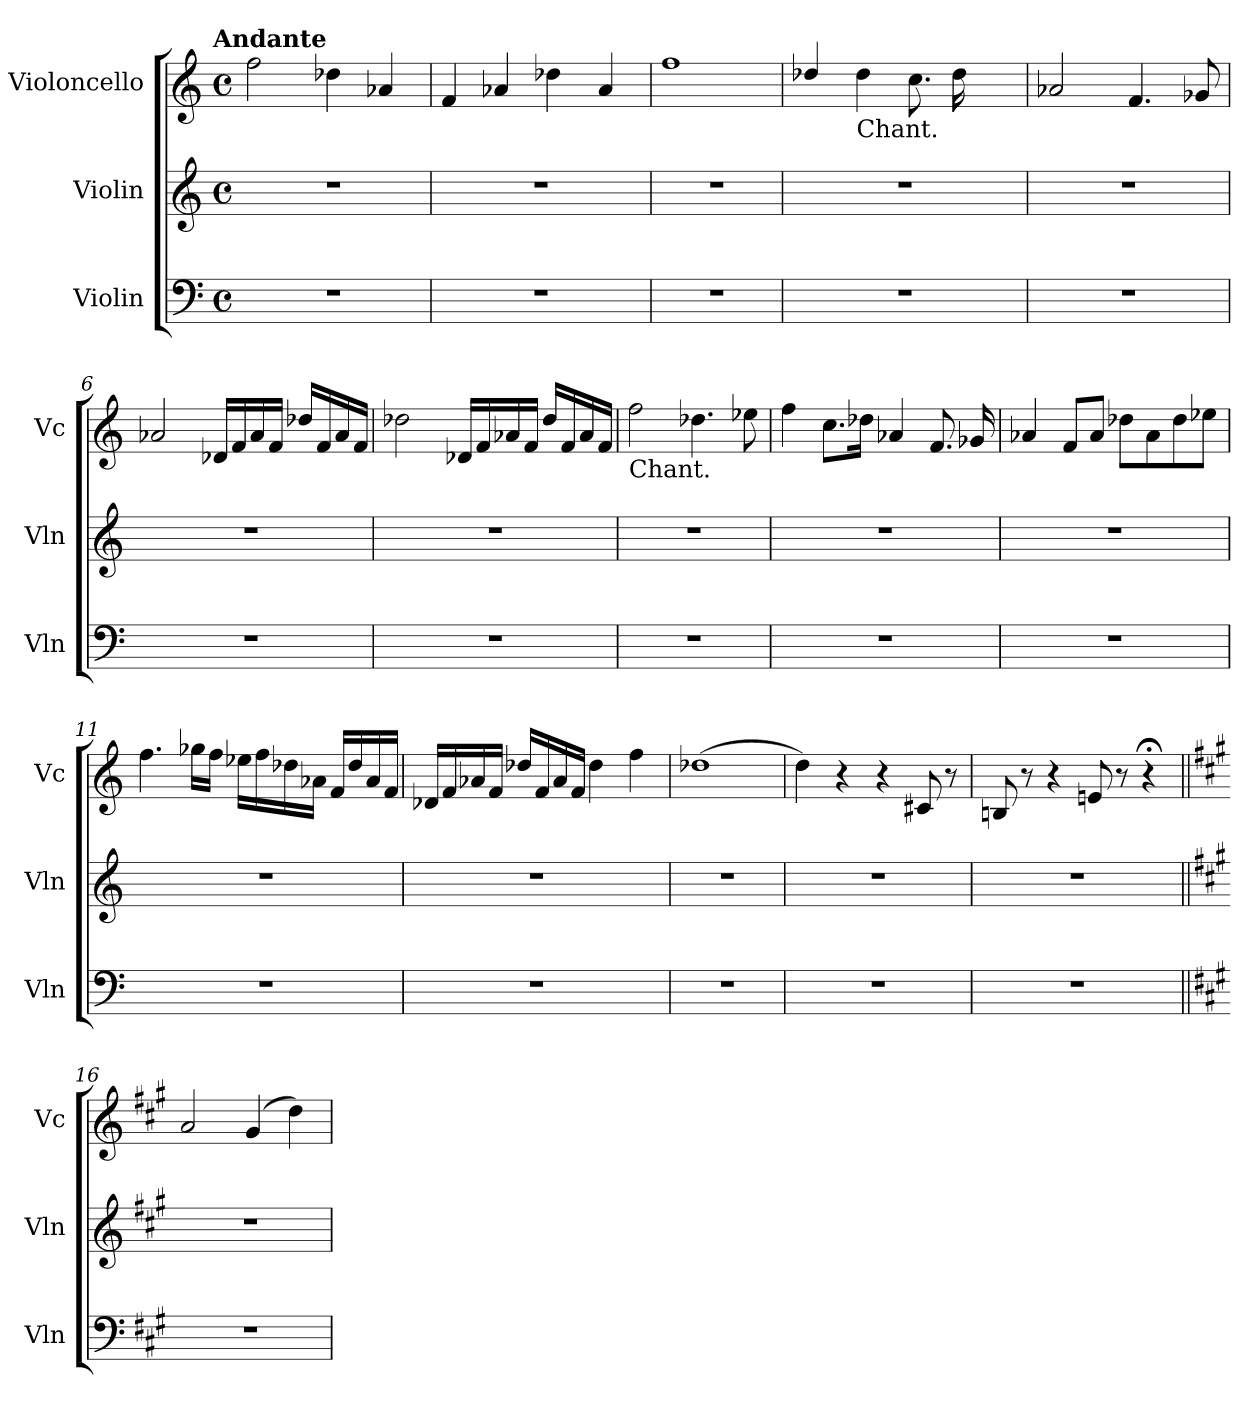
**kern	**kern	**kern
*part3	*part2	*part1
*staff3	*staff2	*staff1
*I"Violin	*I"Violin	*I"Violoncello
*I'Vln	*I'Vln	*I'Vc
*clefF4	*clefG2	*clefG2
*k[]	*k[]	*k[]
!!LO:TX:omd:t=Andante
*M4/4	*M4/4	*M4/4
*met(c)	*met(c)	*met(c)
*MM92	*MM92	*MM92
=1	=1	=1
1r	1r	2ff\
.	.	4dd-X\
.	.	4a-X/
=2	=2	=2
1r	1r	4f/
.	.	4a-X/
.	.	4dd-X\
.	.	4a-/
=3	=3	=3
1r	1r	1ff
=4	=4	=4
1r	1r	4dd-X/
!	!	!LO:TX:b:t=Chant.
.	.	4dd-\
.	.	8.cc\
.	.	16dd-\
.	.	4ryy
=5	=5	=5
1r	1r	2a-X/
.	.	4.f/
.	.	8g-X/
!!LO:LB:g=z
=6	=6	=6
1r	1r	2a-X/
.	.	16d-X/LL
.	.	16f/
.	.	16a-/
.	.	16f/JJ
.	.	16dd-X/LL
.	.	16f/
.	.	16a-/
.	.	16f/JJ
=7	=7	=7
1r	1r	2dd-X\
.	.	16d-X/LL
.	.	16f/
.	.	16a-X/
.	.	16f/JJ
.	.	16dd-/LL
.	.	16f/
.	.	16a-/
.	.	16f/JJ
=8	=8	=8
!	!	!LO:TX:b:t=Chant.
1r	1r	2ff\
.	.	4.dd-X\
.	.	8ee-X\
=9	=9	=9
1r	1r	4ff\
.	.	8.cc\L
.	.	16dd-X\Jk
.	.	4a-X/
.	.	8.f/
.	.	16g-X/
!!LO:LB:g=z
=10	=10	=10
1r	1r	4a-X/
.	.	8f/L
.	.	8a-/J
.	.	8dd-X\L
.	.	8a-\
.	.	8dd-\
.	.	8ee-X\J
=11	=11	=11
1r	1r	4.ff\
.	.	16gg-X\LL
.	.	16ff\JJ
.	.	16ee-X\LL
.	.	16ff\
.	.	16dd-X\
.	.	16a-X\JJ
.	.	16f/LL
.	.	16dd-/
.	.	16a-/
.	.	16f/JJ
=12	=12	=12
1r	1r	16d-X/LL
.	.	16f/
.	.	16a-X/
.	.	16f/JJ
.	.	16dd-X/LL
.	.	16f/
.	.	16a-/
.	.	16f/JJ
.	.	4dd-\
.	.	4ff\
=13	=13	=13
1r	1r	(>1dd-X
!!LO:LB:g=z
=14	=14	=14
1r	1r	4dd\)
.	.	4r
.	.	4r
.	.	8c#X/
.	.	8r
=15	=15	=15
1r	1r	8Bn/
.	.	8r
.	.	4r
.	.	8en/
.	.	8r
.	.	4r;<
=16||	=16||	=16||
*k[f#c#g#]	*k[f#c#g#]	*k[f#c#g#]
*	*	*MM94
1r	1r	2a/
.	.	(>4g#/
.	.	4dd\)
=	=	=
*-	*-	*-
